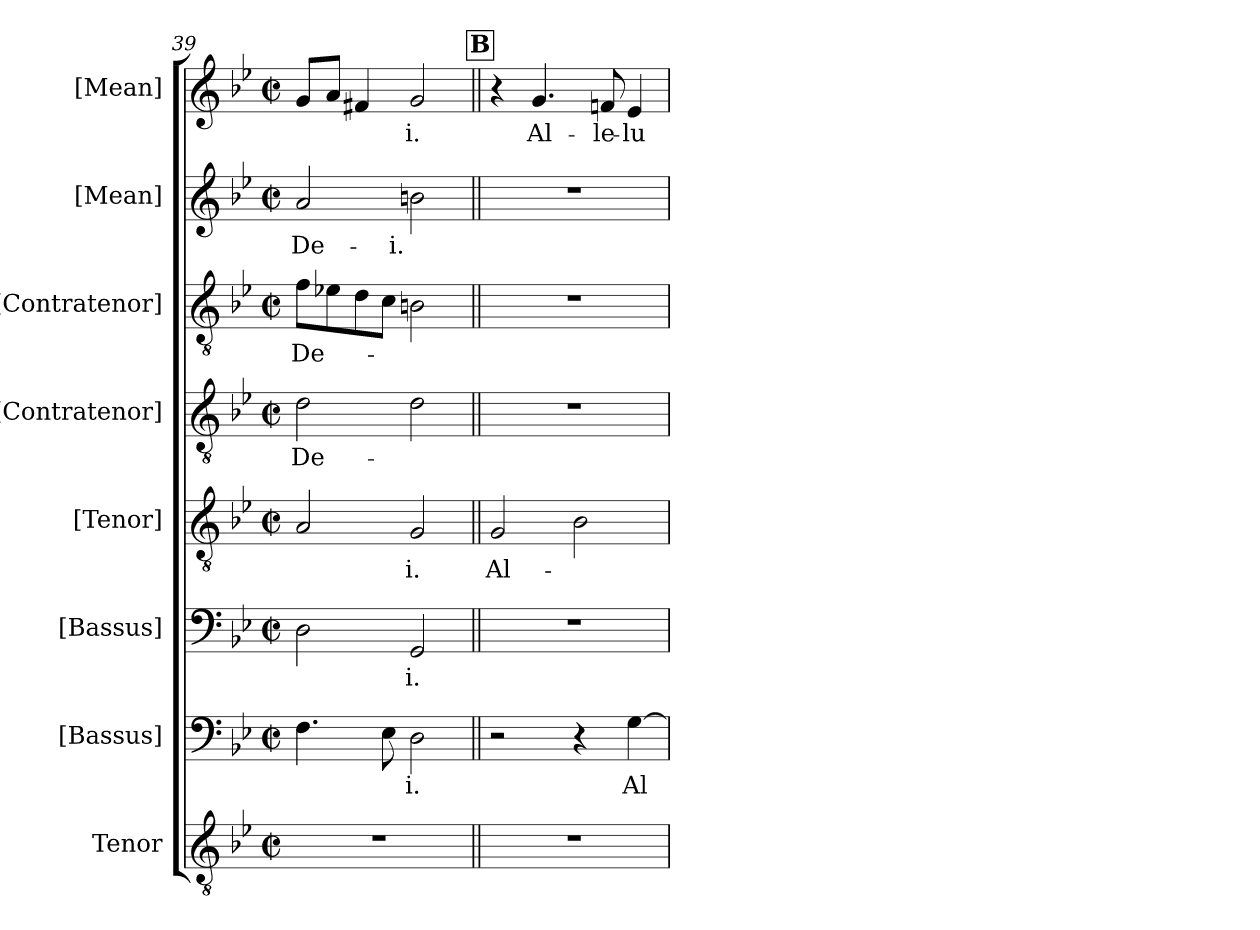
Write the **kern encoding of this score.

**kern	**kern	**text	**kern	**text	**kern	**text	**kern	**text	**kern	**text	**kern	**text	**kern	**text
*part8	*part7	*part7	*part6	*part6	*part5	*part5	*part4	*part4	*part3	*part3	*part2	*part2	*part1	*part1
*staff8	*staff7	*staff7	*staff6	*staff6	*staff5	*staff5	*staff4	*staff4	*staff3	*staff3	*staff2	*staff2	*staff1	*staff1
*I"Tenor	*I"[Bassus]	*	*I"[Bassus]	*	*I"[Tenor]	*	*I"[Contratenor]	*	*I"[Contratenor]	*	*I"[Mean]	*	*I"[Mean]	*
*	*I'B.	*	*I'B.	*	*	*	*I'T.	*	*I'T.	*	*I'M.	*	*I'M.	*
*clefGv2	*clefF4	*	*clefF4	*	*clefGv2	*	*clefGv2	*	*clefGv2	*	*clefG2	*	*clefG2	*
*ITrd7c12	*	*	*	*	*ITrd7c12	*	*ITrd7c12	*	*ITrd7c12	*	*	*	*	*
*k[b-e-]	*k[b-e-]	*	*k[b-e-]	*	*k[b-e-]	*	*k[b-e-]	*	*k[b-e-]	*	*k[b-e-]	*	*k[b-e-]	*
*g:	*g:	*	*g:	*	*g:	*	*g:	*	*g:	*	*g:	*	*g:	*
*M2/2	*M2/2	*	*M2/2	*	*M2/2	*	*M2/2	*	*M2/2	*	*M2/2	*	*M2/2	*
*met(c|)	*met(c|)	*	*met(c|)	*	*met(c|)	*	*met(c|)	*	*met(c|)	*	*met(c|)	*	*met(c|)	*
=39	=39	=39	=39	=39	=39	=39	=39	=39	=39	=39	=39	=39	=39	=39
!	!	!	!	!	!	!	!	!LO:LY:b:color=#000000	!	!	!	!	!	!
!	!	!	!	!	!	!	!	!	!	!LO:LY:b:color=#000000	!	!	!	!
!	!	!	!	!	!	!	!	!	!	!	!	!LO:LY:b:color=#000000	!	!
1r	4.Fi\	.	2Di\	.	2AAi/	.	2Di\	De-	8Fi\L	De-	2ai/	De-	8gi/L	.
.	.	.	.	.	.	.	.	.	8E-Xi\	.	.	.	8ai/J	.
.	.	.	.	.	.	.	.	.	8Di\	.	.	.	4f#Xi/	.
.	8E-i\	.	.	.	.	.	.	.	8Ci\J	.	.	.	.	.
!	!	!LO:LY:b:color=#000000	!	!	!	!	!	!	!	!	!	!	!	!
!	!	!	!	!LO:LY:b:color=#000000	!	!	!	!	!	!	!	!	!	!
!	!	!	!	!	!	!LO:LY:b:color=#000000	!	!	!	!	!	!	!	!
!	!	!	!	!	!	!	!	!	!	!	!	!LO:LY:b:color=#000000	!	!
!	!	!	!	!	!	!	!	!	!	!	!	!	!	!LO:LY:b:color=#000000
.	2Di\	-i.	2GGi/	-i.	2GGi/	-i.	2Di\	.	2BBni\	.	2bni\	-i.	2gi/	-i.
!!LO:PB:g=z
!!LO:REH:place=s1:B:color=#000000:enc=box:fs=16.8551:t=B
=40||	=40||	=40||	=40||	=40||	=40||	=40||	=40||	=40||	=40||	=40||	=40||	=40||	=40||	=40||
!	!	!	!	!	!	!LO:LY:b:color=#000000	!	!	!	!	!	!	!	!
1r	2r	.	1r	.	2GGi/	Al-	1r	.	1r	.	1r	.	4r	.
!	!	!	!	!	!	!	!	!	!	!	!	!	!	!LO:LY:b:color=#000000
.	.	.	.	.	.	.	.	.	.	.	.	.	4.gi/	Al-
.	4r	.	.	.	2BB-i\	.	.	.	.	.	.	.	.	.
!	!	!	!	!	!	!	!	!	!	!	!	!	!	!LO:LY:b:color=#000000
.	.	.	.	.	.	.	.	.	.	.	.	.	8fni/	-le-
!	!	!LO:LY:b:color=#000000	!	!	!	!	!	!	!	!	!	!	!	!
!	!	!	!	!	!	!	!	!	!	!	!	!	!	!LO:LY:b:color=#000000
.	[4Gi\	Al-	.	.	.	.	.	.	.	.	.	.	4e-i/	-lu-
=	=	=	=	=	=	=	=	=	=	=	=	=	=	=
*-	*-	*-	*-	*-	*-	*-	*-	*-	*-	*-	*-	*-	*-	*-
